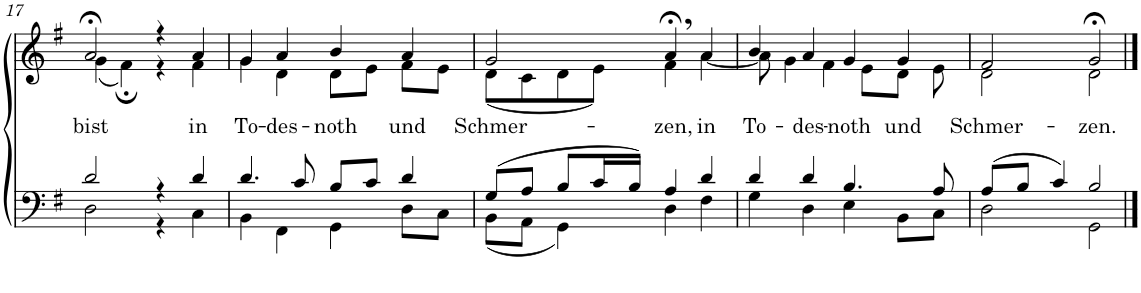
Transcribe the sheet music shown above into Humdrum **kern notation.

**kern	**kern	**text
*part2	*part1	*part1
*staff2	*staff1	*staff1
*I"Tenor/Bass	*I"Soprano/Alto	*
!!LO:PB:g=z
*clefF4	*clefG2	*
*k[f#]	*k[f#]	*
*M4/4	*M4/4	*
*met(c)	*met(c)	*
=17	=17	=17
*^	*	*
!	!	!	!LO:LY:b
*	*	*^	*
2d/	2D\	2a;</	(4g\	bist
.	.	.	4f#;\)	.
4r	4r	4r	4r	.
!	!	!	!	!LO:LY:b
4d/	4C\	4a/	4f#\	in
=18	=18	=18	=18	=18
!	!	!	!	!LO:LY:b
4.d/	4BB\	4g/	4g\	To-
!	!	!	!	!LO:LY:b
.	4FF#\	4a/	4d\	-des-
8c/	.	.	.	.
!	!	!	!	!LO:LY:b
8B/L	4GG\	4b/	8d\L	-noth
8c/J	.	.	8e\J	.
!	!	!	!	!LO:LY:b
4d/	8D\L	4a/	8f#\L	und
.	8C\J	.	8e\J	.
=19	=19	=19	=19	=19
!	!	!	!	!LO:LY:b
(8G/L	(8BB\L	2g/	(8d\L	Schmer-
8A/J	8AA\J	.	8c\	.
8B/L	4GG\)	.	8d\	.
16c/L	.	.	8e\J)	.
16B/JJ)	.	.	.	.
!	!	!	!	!LO:LY:b
4A/	4D\	4a;<,/	4f#\	-zen,
!	!	!	!	!LO:LY:b
4d/	4F#\	4a/	[4a\	in
=20	=20	=20	=20	=20
!	!	!	!	!LO:LY:b
4d/	4G\	4b/	8a\]	To-
.	.	.	4g\	.
!	!	!	!	!LO:LY:b
4d/	4D\	4a/	.	-des-
.	.	.	4f#\	.
!	!	!	!	!LO:LY:b
4.B/	4E\	4g/	.	-noth
.	.	.	8e\L	.
!	!	!	!	!LO:LY:b
.	8BB\L	4g/	8d\J	und
8A/	8C\J	.	8e\	.
=21	=21	=21	=21	=21
!	!	!	!	!LO:LY:b
(8A/L	2D\	2f#/	2d\	Schmer-
8B/J	.	.	.	.
4c/)	.	.	.	.
!	!	!	!	!LO:LY:b
2B/	2GG\	2g;</	2d\	-zen.
*v	*v	*	*	*
*	*v	*v	*
==	==	==
*-	*-	*-
